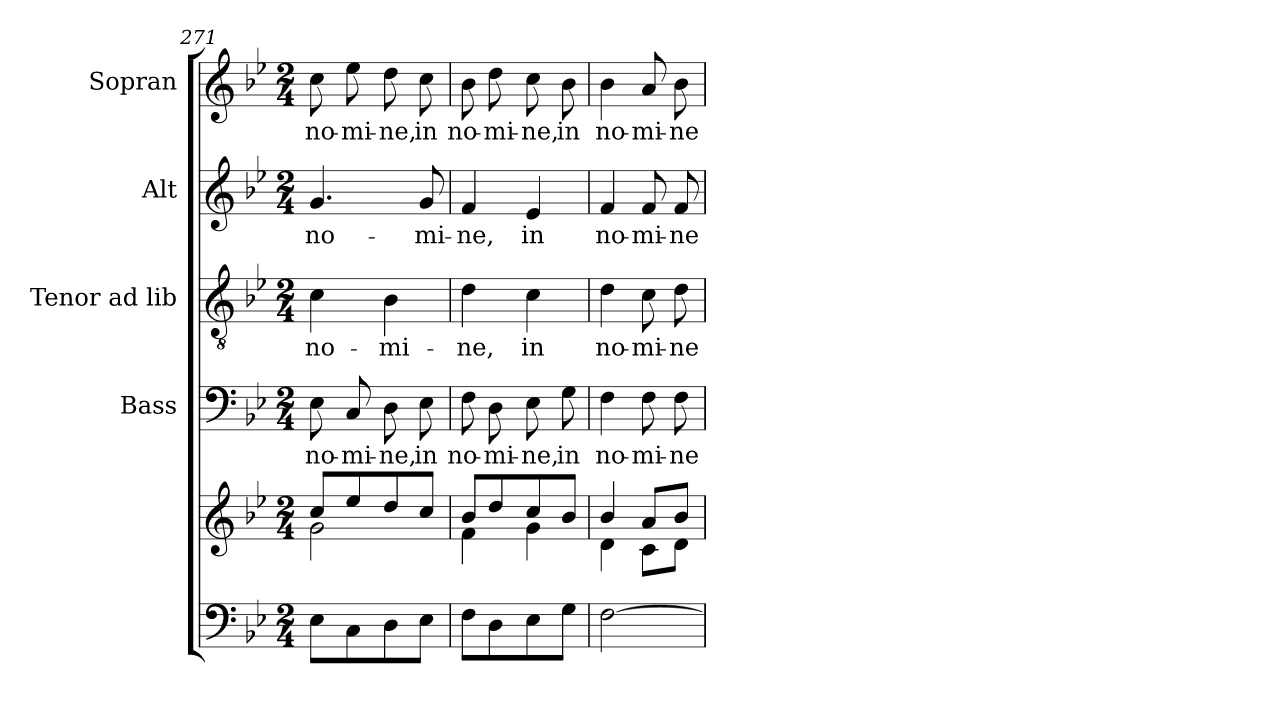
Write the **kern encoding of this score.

**kern	**kern	**kern	**text	**kern	**text	**kern	**text	**kern	**text
*part5	*part5	*part4	*part4	*part3	*part3	*part2	*part2	*part1	*part1
*staff6	*staff5	*staff4	*staff4	*staff3	*staff3	*staff2	*staff2	*staff1	*staff1
*	*	*I"Bass	*	*I"Tenor ad lib	*	*I"Alt	*	*I"Sopran	*
*	*	*I'B	*	*I'T	*	*I'A	*	*I'S	*
*clefF4	*clefG2	*clefF4	*	*clefGv2	*	*clefG2	*	*clefG2	*
*k[b-e-]	*k[b-e-]	*k[b-e-]	*	*k[b-e-]	*	*k[b-e-]	*	*k[b-e-]	*
*B-:	*B-:	*B-:	*	*B-:	*	*B-:	*	*B-:	*
*M2/4	*M2/4	*M2/4	*	*M2/4	*	*M2/4	*	*M2/4	*
=271	=271	=271	=271	=271	=271	=271	=271	=271	=271
*	*^	*	*	*	*	*	*	*	*
!	!	!	!	!LO:LY:b	!	!LO:LY:b	!	!LO:LY:b	!	!LO:LY:b
8E-\L	8cc/L	2g\	8E-\	no-	4c\	no-	4.g/	no-	8cc\	no-
!	!	!	!	!LO:LY:b	!	!	!	!	!	!LO:LY:b
8C\	8ee-/	.	8C/	-mi-	.	.	.	.	8ee-\	-mi-
!	!	!	!	!LO:LY:b	!	!LO:LY:b	!	!	!	!LO:LY:b
8D\	8dd/	.	8D\	-ne,	4B-\	-mi-	.	.	8dd\	-ne,
!	!	!	!	!LO:LY:b	!	!	!	!LO:LY:b	!	!LO:LY:b
8E-\J	8cc/J	.	8E-\	in	.	.	8g/	-mi-	8cc\	in
=272	=272	=272	=272	=272	=272	=272	=272	=272	=272	=272
!	!	!	!	!LO:LY:b	!	!LO:LY:b	!	!LO:LY:b	!	!LO:LY:b
8F\L	8b-/L	4f\	8F\	no-	4d\	-ne,	4f/	-ne,	8b-\	no-
!	!	!	!	!LO:LY:b	!	!	!	!	!	!LO:LY:b
8D\	8dd/	.	8D\	-mi-	.	.	.	.	8dd\	-mi-
!	!	!	!	!LO:LY:b	!	!LO:LY:b	!	!LO:LY:b	!	!LO:LY:b
8E-\	8cc/	4g\	8E-\	-ne,	4c\	in	4e-/	in	8cc\	-ne,
!	!	!	!	!LO:LY:b	!	!	!	!	!	!LO:LY:b
8G\J	8b-/J	.	8G\	in	.	.	.	.	8b-\	in
=273	=273	=273	=273	=273	=273	=273	=273	=273	=273	=273
!	!	!	!	!LO:LY:b	!	!LO:LY:b	!	!LO:LY:b	!	!LO:LY:b
[2F\	4b-/	4d\	4F\	no-	4d\	no-	4f/	no-	4b-\	no-
!	!	!	!	!LO:LY:b	!	!LO:LY:b	!	!LO:LY:b	!	!LO:LY:b
.	8a/L	8c\L	8F\	-mi-	8c\	-mi-	8f/	-mi-	8a/	-mi-
!	!	!	!	!LO:LY:b	!	!LO:LY:b	!	!LO:LY:b	!	!LO:LY:b
.	8b-/J	8d\J	8F\	-ne	8d\	-ne	8f/	-ne	8b-\	-ne
*	*v	*v	*	*	*	*	*	*	*	*
=	=	=	=	=	=	=	=	=	=
*-	*-	*-	*-	*-	*-	*-	*-	*-	*-
